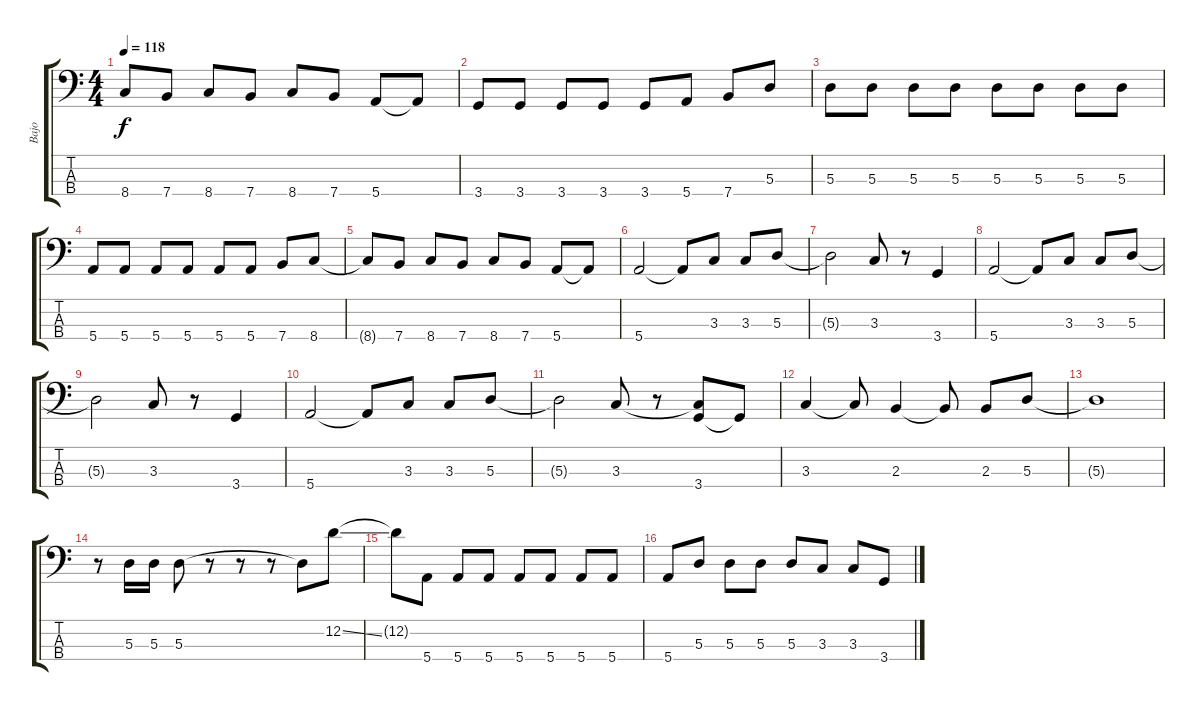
\track ("Bajo" "Bajo") {instrument electricbasspick}
\staff {score tabs}
\tuning (G2 D2 A1 E1) {hide}
\ts (4 4)
\tempo 118
\clef f4
\ks c
8.4{t}.8{dy f} 7.4.8 8.4.8 7.4.8 8.4.8 7.4.8 5.4.8 5.4{t}.8 |
3.4.8 3.4.8 3.4.8 3.4.8 3.4.8 5.4.8 7.4.8 5.3.8 |
5.3.8 5.3.8 5.3.8 5.3.8 5.3.8 5.3.8 5.3.8 5.3.8 |
5.4.8 5.4.8 5.4.8 5.4.8 5.4.8 5.4.8 7.4.8 8.4.8 |
8.4{t}.8 7.4.8 8.4.8 7.4.8 8.4.8 7.4.8 5.4.8 5.4{t}.8 |
5.4.2 5.4{t}.8 3.3.8 3.3.8 5.3.8 |
5.3{t}.2 3.3.8 r.8 3.4.4 |
5.4.2 5.4{t}.8 3.3.8 3.3.8 5.3.8 |
5.3{t}.2 3.3.8 r.8 3.4.4 |
5.4.2 5.4{t}.8 3.3.8 3.3.8 5.3.8 |
5.3{t}.2 3.3.8 r.8 (3.3{t} 3.4).8 3.4{t}.8 |
3.3.4 3.3{t}.8 2.3.4 2.3{t}.8 2.3.8 5.3.8 |
5.3{t}.1 |
r.8 5.3.16 5.3.16 5.3.8 r.8 r.8 r.8 5.3{t}.8 12.2{ss}.8 |
12.2{t}.8 5.4.8 5.4.8 5.4.8 5.4.8 5.4.8 5.4.8 5.4.8 |
5.4.8 5.3.8 5.3.8 5.3.8 5.3.8 3.3.8 3.3.8 3.4.8
